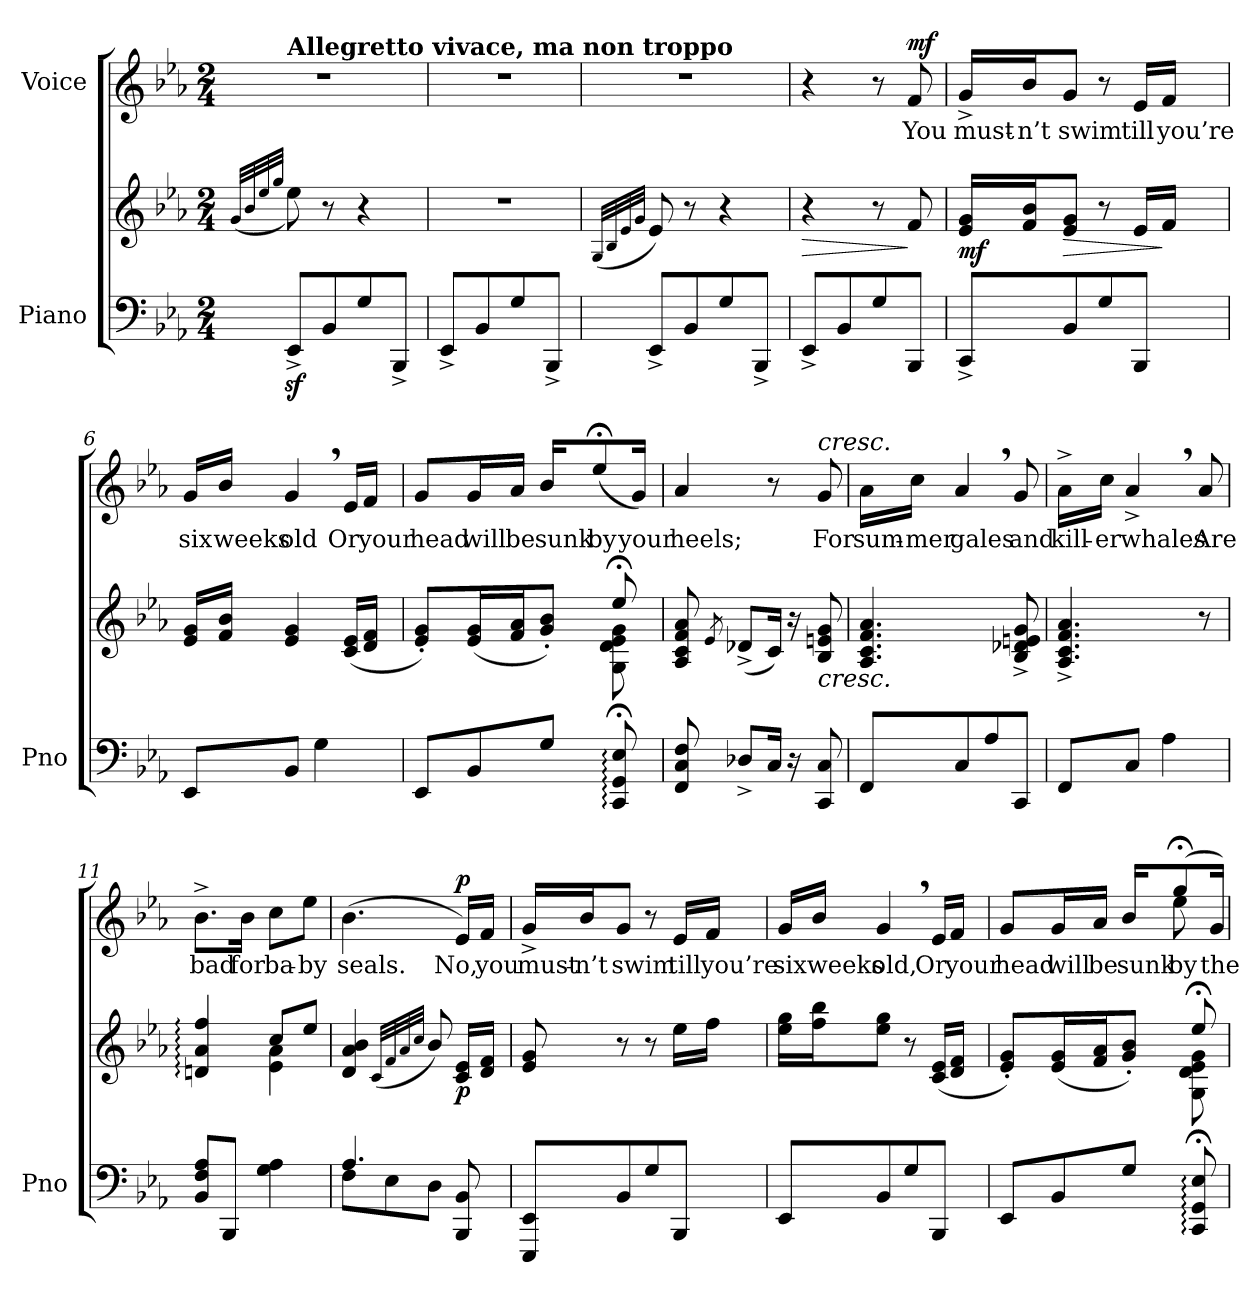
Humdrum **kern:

**kern	**kern	**dynam	**kern	**text	**dynam
*part2	*part2	*part2	*part1	*part1	*part1
*staff3	*staff2	*staff2/3	*staff1	*staff1	*staff1
*I"Piano	*	*	*I"Voice	*	*
*I'Pno	*	*	*	*	*
*clefF4	*clefG2	*	*clefG2	*	*
*k[b-e-a-]	*k[b-e-a-]	*	*k[b-e-a-]	*	*
*M2/4	*M2/4	*	*M2/4	*	*
=1	=1	=1	=1	=1	=1
.	(>32qg/LLL	.	.	.	.
.	32qb-/	.	.	.	.
.	32qee-/	.	.	.	.
.	32qgg/JJJ	.	.	.	.
!	!	!	!LO:TX:a:B:t=Allegretto vivace, ma non troppo	!	!
!	!	!LO:DY:b=2	!	!	!
!	!	!LO:DY:n=1:b	!	!	!
8EE-z<^/L	8ee-\)	other-dynamics f	2r	.	.
8BB-/	8r	.	.	.	.
8G/	4r	.	.	.	.
8BBB-^/J	.	.	.	.	.
=2	=2	=2	=2	=2	=2
8EE-^/L	2r	.	2r	.	.
8BB-/	.	.	.	.	.
8G/	.	.	.	.	.
8BBB-^/J	.	.	.	.	.
=3	=3	=3	=3	=3	=3
.	(<32qG/LLL	.	.	.	.
.	32qB-/	.	.	.	.
.	32qe-/	.	.	.	.
.	32qg/JJJ	.	.	.	.
8EE-^/L	8e-/)	.	2r	.	.
8BB-/	8r	.	.	.	.
8G/	4r	.	.	.	.
8BBB-^/J	.	.	.	.	.
=4	=4	=4	=4	=4	=4
!	!	!LO:HP:b	!	!	!
8EE-^/L	4r	>	4r	.	.
8BB-/	.	.	.	.	.
8G/	8r	.	8r	.	.
!	!	!	!	!LO:LY:b	!LO:DY:a
8BBB-/J	8f/	]	8f/	You	mf
!!LO:LB:g=z
=5	=5	=5	=5	=5	=5
!	!	!LO:DY:b	!	!LO:LY:b	!
8CC^/L	16e-/ 16g/LL	mf	16g^/LL	must-	.
!	!	!	!	!LO:LY:b	!
.	16f/ 16b-/J	.	16b-/J	-n’t	.
!	!	!LO:HP:b	!	!LO:LY:b	!
8BB-/	8e-/ 8g/J	>	8g/J	swim	.
8G/	8r	.	8r	.	.
!	!	!	!	!LO:LY:b	!
8BBB-/J	16e-/LL	.	16e-/LL	till	.
!	!	!	!	!LO:LY:b	!
.	16f/JJ	]	16f/JJ	you’re	.
=6	=6	=6	=6	=6	=6
!	!	!	!	!LO:LY:b	!
8EE-/L	16e-/ 16g/LL	.	16g/LL	six	.
!	!	!	!	!LO:LY:b	!
.	16f/ 16b-/JJ	.	16b-/JJ	weeks	.
!	!	!	!	!LO:LY:b	!
8BB-/J	4e-/ 4g/	.	4g,/	old	.
4G\	.	.	.	.	.
!	!	!	!	!LO:LY:b	!
.	(<16c/ 16e-/LL	.	16e-/LL	Or	.
!	!	!	!	!LO:LY:b	!
.	16d/ 16f/JJ	.	16f/JJ	your	.
=7	=7	=7	=7	=7	=7
*	*^	*	*	*	*
!	!	!	!	!	!LO:LY:b	!
8EE-/L	8e-/' 8g/'L)	4.ryy	.	8g/L	head	.
!	!	!	!	!	!LO:LY:b	!
8BB-/	(<16e-/ 16g/L	.	.	16g/L	will	.
!	!	!	!	!	!LO:LY:b	!
.	16f/ 16a-/J	.	.	16a-/JJ	be	.
!	!	!	!	!	!LO:LY:b	!
8G/J	8g/' 8b-/'J)	.	.	16b-/KL	sunk	.
!	!	!	!	!	!LO:LY:b	!
.	.	.	.	(>8ee-;</	by	.
8CC/;: 8GG/;: 8E-/;:	8ee-;</	8G\ 8d\ 8e-\ 8g\	.	.	.	.
!	!	!	!	!	!LO:LY:b	!
.	.	.	.	16g/Jk)	your	.
*	*v	*v	*	*	*	*
!!LO:LB:g=z
=8	=8	=8	=8	=8	=8
!	!	!	!	!LO:LY:b	!
8FF/ 8C/ 8F/	8A-/ 8c/ 8f/ 8a-/	.	4a-/	heels;	.
.	8qe-/	.	.	.	.
8D-X^/L	(<8d-X^/L	.	.	.	.
16C/Jk	16c/Jk)	.	8r	.	.
16r	16r	.	.	.	.
!	!	!	!LO:TX:a:i:t=cresc.	!	!
!	!LO:TX:b:i:t=cresc.	!	!	!	!
!	!	!	!	!LO:LY:b	!
8CC/ 8C/	8B-/ 8en/ 8g/	.	8g/	For	.
=9	=9	=9	=9	=9	=9
!	!	!	!	!LO:LY:b	!
8FF/L	4.A-/ 4.c/ 4.f/ 4.a-/	.	16a-\LL	sum-	.
!	!	!	!	!LO:LY:b	!
.	.	.	16cc\JJ	-mer	.
!	!	!	!	!LO:LY:b	!
8C/	.	.	4a-,/	gales	.
8A-/	.	.	.	.	.
!	!	!	!	!LO:LY:b	!
8CC/J	8B-/^ 8d-X/^ 8en/^ 8g/^	.	8g/	and	.
=10	=10	=10	=10	=10	=10
!	!	!	!	!LO:LY:b	!
8FF/L	4.A-/^ 4.c/^ 4.f/^ 4.a-/^	.	16a-^\LL	kill-	.
!	!	!	!	!LO:LY:b	!
.	.	.	16cc\JJ	-er	.
!	!	!	!	!LO:LY:b	!
8C/J	.	.	4a-^,/	whales	.
4A-\	.	.	.	.	.
!	!	!	!	!LO:LY:b	!
.	8r	.	8a-/	Are	.
!!LO:PB:g=z
=11	=11	=11	=11	=11	=11
*	*^	*	*	*	*
!	!	!	!	!	!LO:LY:b	!
8BB-/ 8F/ 8A-/L	4dn/: 4a-/: 4ff/:	4ryy	.	8.b-^\L	bad	.
8BBB-/J	.	.	.	.	.	.
!	!	!	!	!	!LO:LY:b	!
.	.	.	.	16b-\Jk	for	.
!	!	!	!	!	!LO:LY:b	!
4G\ 4A-\	8cc/L	4e-\ 4a-\	.	8cc\L	ba-	.
!	!	!	!	!	!LO:LY:b	!
.	8ee-/J	.	.	8ee-\J	-by	.
*	*v	*v	*	*	*	*
=12	=12	=12	=12	=12	=12
*^	*	*	*	*	*
!	!	!	!	!	!LO:LY:b	!
4.A-/	8F\L	4d/ 4a-/ 4b-/	.	(>4.b-\	seals.	.
.	8E-\	.	.	.	.	.
.	.	(<32qc/LLL	.	.	.	.
.	.	32qf/	.	.	.	.
.	.	32qa-/	.	.	.	.
.	.	32qcc/JJJ	.	.	.	.
.	8D\J	8b-/)	.	.	.	.
!	!	!	!LO:DY:b	!	!LO:LY:b	!LO:DY:a
8BBB-/ 8BB-/	8ryy	16c/ 16e-/LL	p	16e-/LL)	No,	p
!	!	!	!	!	!LO:LY:b	!
.	.	16d/ 16f/JJ	.	16f/JJ	you	.
*v	*v	*	*	*	*	*
=13	=13	=13	=13	=13	=13
!	!	!	!	!LO:LY:b	!
8EEE-/ 8EE-/L	8e-/ 8g/	.	16g^/LL	must-	.
!	!	!	!	!LO:LY:b	!
.	.	.	16b-/J	-n’t	.
!	!	!	!	!LO:LY:b	!
8BB-/	8r	.	8g/J	swim	.
8G/	8r	.	8r	.	.
!	!	!	!	!LO:LY:b	!
8BBB-/J	16ee-\LL	.	16e-/LL	till	.
!	!	!	!	!LO:LY:b	!
.	16ff\JJ	.	16f/JJ	you’re	.
!!LO:LB:g=z
=14	=14	=14	=14	=14	=14
!	!	!	!	!LO:LY:b	!
8EE-/L	16ee-\ 16gg\LL	.	16g/LL	six	.
!	!	!	!	!LO:LY:b	!
.	16ff\ 16bb-\J	.	16b-/JJ	weeks	.
!	!	!	!	!LO:LY:b	!
8BB-/	8ee-\ 8gg\J	.	4g,/	old,	.
8G/	8r	.	.	.	.
!	!	!	!	!LO:LY:b	!
8BBB-/J	(<16c/ 16e-/LL	.	16e-/LL	Or	.
!	!	!	!	!LO:LY:b	!
.	16d/ 16f/JJ	.	16f/JJ	your	.
=15	=15	=15	=15	=15	=15
*	*^	*	*	*	*
!	!	!	!	!	!LO:LY:b	!
*	*	*	*	*^	*	*
8EE-/L	8e-/' 8g/'L)	4.ryy	.	8g/L	4ryy	head	.
!	!	!	!	!	!	!LO:LY:b	!
8BB-/	(<16e-/ 16g/L	.	.	16g/L	.	will	.
!	!	!	!	!	!	!LO:LY:b	!
.	16f/ 16a-/J	.	.	16a-/JJ	.	be	.
!	!	!	!	!	!	!LO:LY:b	!
8G/J	8g/' 8b-/'J)	.	.	16b-/KL	16ryy	sunk	.
!	!	!	!	!	!	!LO:LY:b	!
.	.	.	.	(>8gg;</	8ee-\	by	.
8CC/;: 8GG/;: 8E-/;:	8ee-;</	8G\ 8d\ 8e-\ 8g\	.	.	.	.	.
!	!	!	!	!	!	!LO:LY:b	!
.	.	.	.	(16g/Jk)	16ryy	the	.
*	*v	*v	*	*	*	*	*
*	*	*	*v	*v	*	*
=	=	=	=	=	=
*-	*-	*-	*-	*-	*-
